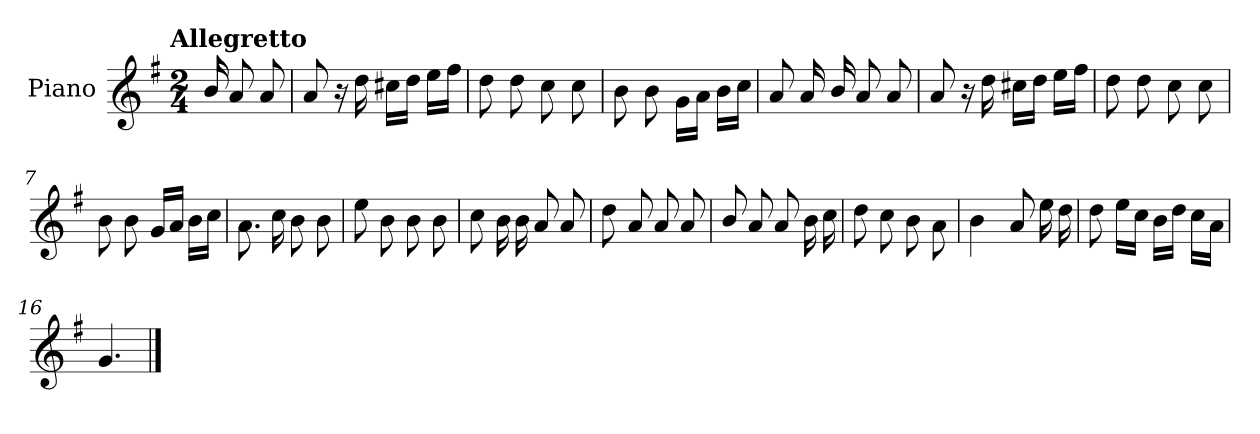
**kern
*part1
*staff1
*I"Piano
*I'Pno.
*clefG2
*k[f#]
!!LO:TX:omd:t=Allegretto
*M2/4
*MM116
=
16b/
8a/
8a/
=1
8a/
16r
16dd\
16cc#X\LL
16dd\JJ
16ee\LL
16ff#\JJ
=2
8dd\
8dd\
8cc\
8cc\
=3
8b\
8b\
16g\LL
16a\JJ
16b\LL
16cc\JJ
!!LO:LB:g=z
=4
8a/
16a/
16b/
8a/
8a/
=5
8a/
16r
16dd\
16cc#X\LL
16dd\JJ
16ee\LL
16ff#\JJ
=6
8dd\
8dd\
8cc\
8cc\
=7
8b\
8b\
16g/LL
16a/JJ
16b\LL
16cc\JJ
=8
8.a\
16cc\
8b\
8b\
!!LO:LB:g=z
=9
8ee\
8b\
8b\
8b\
=10
8cc\
16b\
16b\
8a/
8a/
=11
8dd\
8a/
8a/
8a/
=12
8b/
8a/
8a/
16b\
16cc\
!!LO:LB:g=z
=13
8dd\
8cc\
8b\
8a\
=14
4b\
8a/
16ee\
16dd\
=15
8dd\
16ee\LL
16cc\JJ
16b\LL
16dd\JJ
16cc\LL
16a\JJ
=16
4.g/
==
*-
